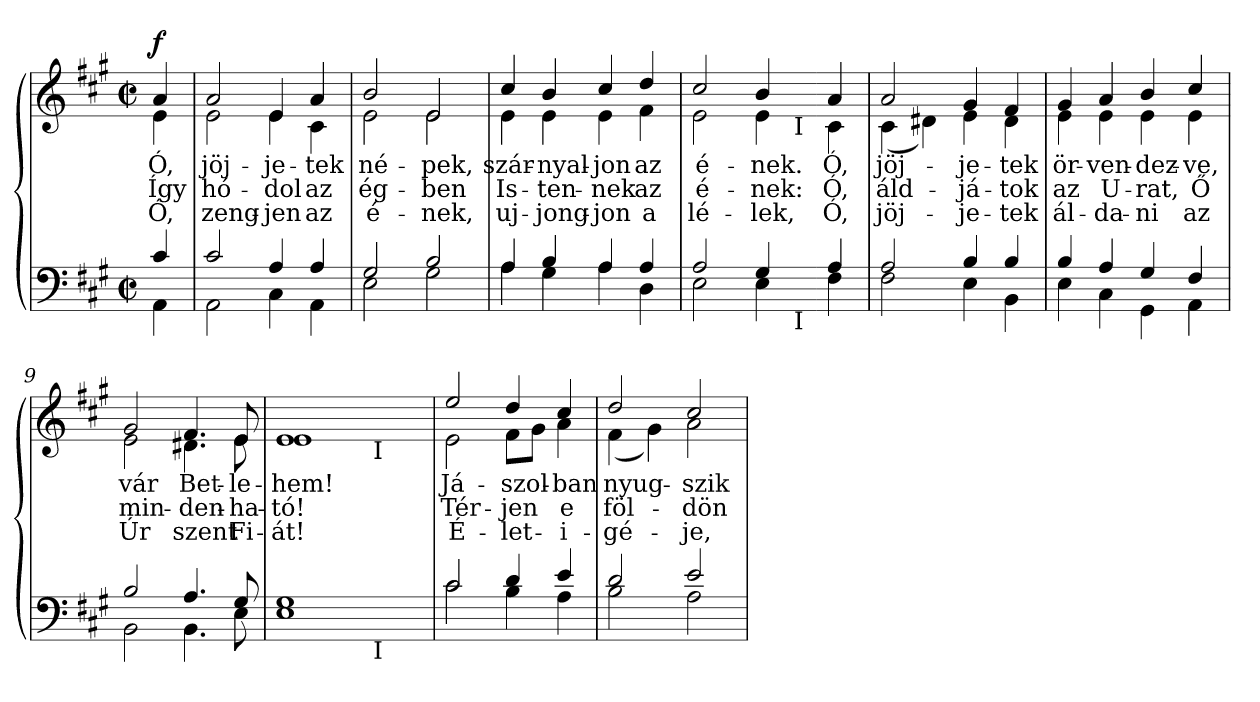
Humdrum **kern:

**kern	**kern	**text	**text	**text	**dynam
*part2	*part1	*part1	*part1	*part1	*part1
*staff2	*staff1	*staff1	*staff1	*staff1	*staff1
*clefF4	*clefG2	*	*	*	*
*k[f#c#g#]	*k[f#c#g#]	*	*	*	*
*f#:	*f#:	*	*	*	*
*M2/2	*M2/2	*	*	*	*
*met(c|)	*met(c|)	*	*	*	*
=1	=1	=1	=1	=1	=1
*^	*	*	*	*	*
!	!	!LO:TX:a:B:t=Jubiloso	!	!	!	!
!	!	!LO:TX:a:t== 66	!	!	!	!
!	!	!	!LO:LY:b	!LO:LY:b	!LO:LY:b	!LO:DY:b
*	*	*^	*	*	*	*
4c#/	4AA\	4a/	4e\	Ó,	Így	Ó,	f
=2	=2	=2	=2	=2	=2	=2	=2
!	!	!	!	!LO:LY:b	!LO:LY:b	!LO:LY:b	!
2c#/	2AA\	2a/	2e\	jöj-	hó-	zeng-	.
!	!	!	!	!LO:LY:b	!LO:LY:b	!LO:LY:b	!
4A/	4C#\	4e/	4e\	-je-	-dol	-jen	.
!	!	!	!	!LO:LY:b	!LO:LY:b	!LO:LY:b	!
4A/	4AA\	4a/	4c#\	-tek	az	az	.
=3	=3	=3	=3	=3	=3	=3	=3
!	!	!	!	!LO:LY:b	!LO:LY:b	!LO:LY:b	!
2G#/	2E\	2b/	2e\	né-	ég-	é-	.
!	!	!	!	!LO:LY:b	!LO:LY:b	!LO:LY:b	!
2B/	2G#\	2e/	2e\	-pek,	-ben	-nek,	.
=4	=4	=4	=4	=4	=4	=4	=4
!	!	!	!	!LO:LY:b	!LO:LY:b	!LO:LY:b	!
4A/	4A\	4cc#/	4e\	szár-	Is-	uj-	.
!	!	!	!	!LO:LY:b	!LO:LY:b	!LO:LY:b	!
4B/	4G#\	4b/	4e\	-nyal-	-ten-	-jong-	.
!	!	!	!	!LO:LY:b	!LO:LY:b	!LO:LY:b	!
4A/	4A\	4cc#/	4e\	-jon	-nek	-jon	.
!	!	!	!	!LO:LY:b	!LO:LY:b	!LO:LY:b	!
4A/	4D\	4dd/	4f#\	az	az	a	.
*	*	*v	*v	*	*	*	*
=5	=5	=5	=5	=5	=5	=5
*	*	*^	*	*	*	*
!	!	!	!	!LO:LY:b	!LO:LY:b	!LO:LY:b	!
*	*^	*	*^	*	*	*	*
2A/	2E\	2ryy	2cc#/	2e\	2ryy	é-	é-	lé-	.
!	!	!	!	!	!	!LO:LY:b	!LO:LY:b	!LO:LY:b	!
4G#/	4E\	8ryy	4b/	4e\	8ryy	-nek.	-nek:	-lek,	.
.	.	32ryy	.	.	32ryy	.	.	.	.
!	!	!	!	!	!LO:TX:b:t=I	!	!	!	!
!	!	!LO:TX:b:t=I	!	!	!	!	!	!	!
.	.	16.ryy	.	.	16.ryy	.	.	.	.
*	*v	*v	*	*	*	*	*	*	*
*	*	*v	*v	*v	*	*	*	*
!!LO:LB:g=z
=6-	=6-	=6-	=6-	=6-	=6-	=6-
*	*^	*^	*	*	*	*
*	*	*	*	*^	*	*	*	*
!	!	!	!	!	!	!LO:LY:b	!LO:LY:b	!LO:LY:b	!
*	*v	*v	*	*	*	*	*	*	*
*	*	*	*v	*v	*	*	*	*
4A/	4F#\	4a/	4c#\	Ó,	Ó,	Ó,	.
=7	=7	=7	=7	=7	=7	=7	=7
!	!	!	!	!LO:LY:b	!LO:LY:b	!LO:LY:b	!
2A/	2F#\	2a/	(<4c#\	jöj-	áld-	jöj-	.
.	.	.	4d#X\)	.	.	.	.
!	!	!	!	!LO:LY:b	!LO:LY:b	!LO:LY:b	!
4B/	4E\	4g#/	4e\	-je-	-já-	-je-	.
!	!	!	!	!LO:LY:b	!LO:LY:b	!LO:LY:b	!
4B/	4BB\	4f#/	4d#\	-tek	-tok	-tek	.
=8	=8	=8	=8	=8	=8	=8	=8
!	!	!	!	!LO:LY:b	!LO:LY:b	!LO:LY:b	!
4B/	4E\	4g#/	4e\	ör-	az	ál-	.
!	!	!	!	!LO:LY:b	!LO:LY:b	!LO:LY:b	!
4A/	4C#\	4a/	4e\	-ven-	U-	-da-	.
!	!	!	!	!LO:LY:b	!LO:LY:b	!LO:LY:b	!
4G#/	4GG#\	4b/	4e\	-dez-	-rat,	-ni	.
!	!	!	!	!LO:LY:b	!LO:LY:b	!LO:LY:b	!
4F#/	4AA\	4cc#/	4e\	-ve,	Ő	az	.
=9	=9	=9	=9	=9	=9	=9	=9
!	!	!	!	!LO:LY:b	!LO:LY:b	!LO:LY:b	!
2B/	2BB\	2g#/	2e\	vár	min-	Úr	.
!	!	!	!	!LO:LY:b	!LO:LY:b	!LO:LY:b	!
4.A/	4.BB\	4.f#/	4.d#X\	Bet-	-den-	szent	.
!	!	!	!	!LO:LY:b	!LO:LY:b	!LO:LY:b	!
8G#/	8E\	8e/	8e\	-le-	-ha-	Fi-	.
*	*	*v	*v	*	*	*	*
=10	=10	=10	=10	=10	=10	=10
*	*	*^	*	*	*	*
!	!	!	!	!LO:LY:b	!LO:LY:b	!LO:LY:b	!
*	*^	*	*^	*	*	*	*
1G#	1E	2ryy	1e	1e	2ryy	-hem!	-tó!	-át!	.
.	.	8ryy	.	.	8ryy	.	.	.	.
.	.	32ryy	.	.	32ryy	.	.	.	.
!	!	!	!	!	!LO:TX:b:t=I	!	!	!	!
!	!	!LO:TX:b:t=I	!	!	!	!	!	!	!
.	.	4ryy	.	.	4ryy	.	.	.	.
.	.	16.ryy	.	.	16.ryy	.	.	.	.
*	*v	*v	*	*	*	*	*	*	*
*	*	*v	*v	*v	*	*	*	*
!!LO:LB:g=z
=11	=11	=11	=11	=11	=11	=11
*	*^	*^	*	*	*	*
*	*	*	*	*^	*	*	*	*
!	!	!	!	!	!	!LO:LY:b	!LO:LY:b	!LO:LY:b	!
*	*v	*v	*	*	*	*	*	*	*
*	*	*	*v	*v	*	*	*	*
2c#/	2c#\	2ee/	2e\	Já-	Tér-	É-	.
!	!	!	!	!LO:LY:b	!LO:LY:b	!LO:LY:b	!
4d/	4B\	4dd/	8f#\L	-szol-	-jen	-let-	.
.	.	.	8g#\J	.	.	.	.
!	!	!	!	!LO:LY:b	!LO:LY:b	!LO:LY:b	!
4e/	4A\	4cc#/	4a\	-ban	e	-i-	.
=12	=12	=12	=12	=12	=12	=12	=12
!	!	!	!	!LO:LY:b	!LO:LY:b	!LO:LY:b	!
2d/	2B\	2dd/	(<4f#\	nyug-	föl-	-gé-	.
.	.	.	4g#\)	.	.	.	.
!	!	!	!	!LO:LY:b	!LO:LY:b	!LO:LY:b	!
2e/	2A\	2cc#/	2a\	-szik	-dön	-je,	.
*v	*v	*	*	*	*	*	*
*	*v	*v	*	*	*	*
=	=	=	=	=	=
*-	*-	*-	*-	*-	*-
